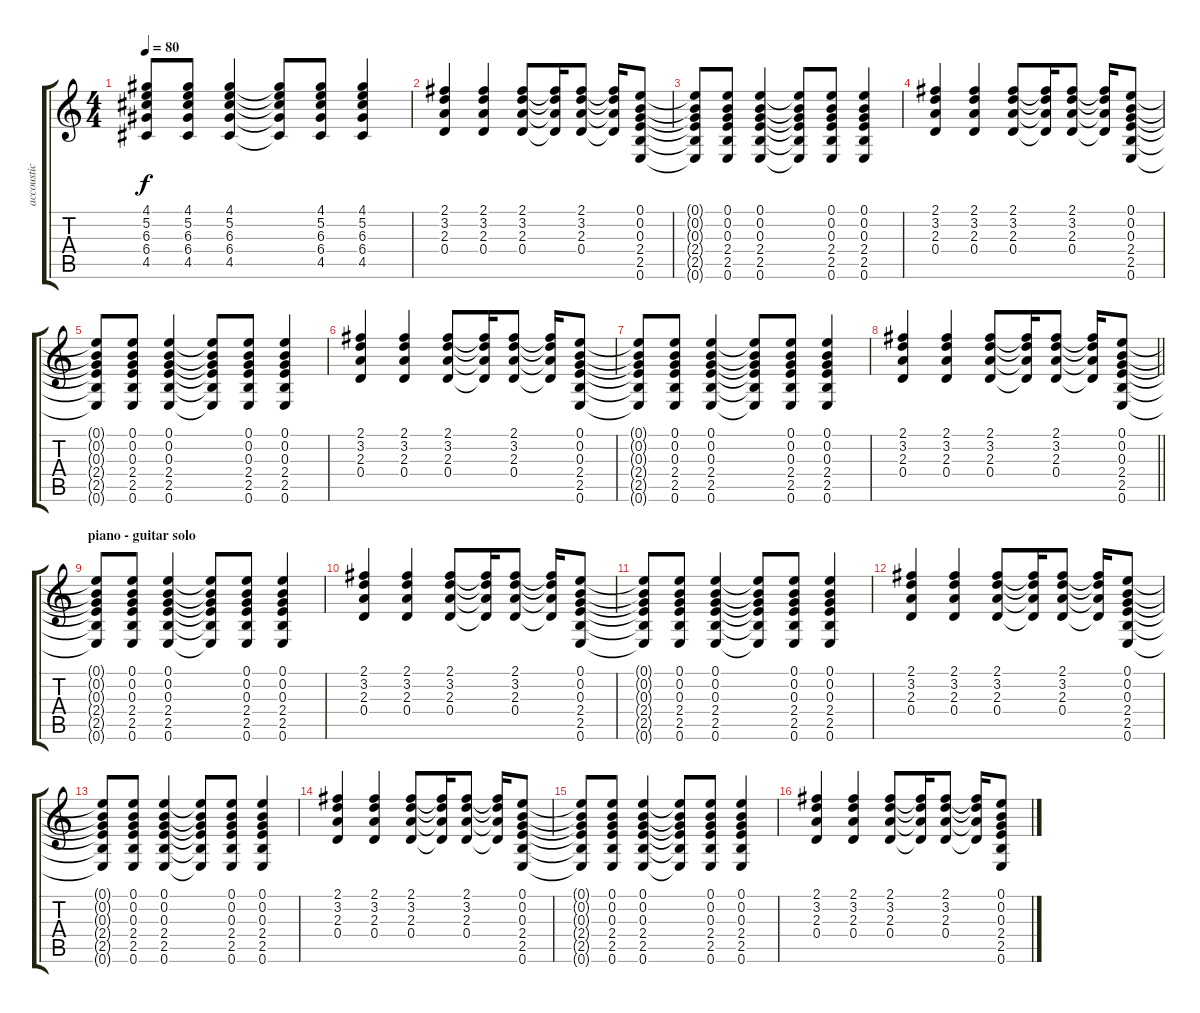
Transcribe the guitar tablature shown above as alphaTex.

\track ("accoustic guitar" "accoustic ") {instrument acousticguitarsteel}
\staff {score tabs}
\tuning (E4 B3 G3 D3 A2 E2) {hide}
\ts (4 4)
\tempo 80
\clef g2
\ks c
(4.1{t} 5.2{t} 6.3{t} 6.4{t} 4.5{t}).8{dy f} (4.1 5.2 6.3 6.4 4.5).8 (4.1 5.2 6.3 6.4 4.5).4 (4.1{t} 5.2{t} 6.3{t} 6.4{t} 4.5{t}).8 (4.1 5.2 6.3 6.4 4.5).8 (4.1 5.2 6.3 6.4 4.5).4 |
(2.1 3.2 2.3 0.4).4 (2.1 3.2 2.3 0.4).4 (2.1 3.2 2.3 0.4).8 (2.1{t} 3.2{t} 2.3{t} 0.4{t}).16 (2.1 3.2 2.3 0.4).8 (2.1{t} 3.2{t} 2.3{t} 0.4{t}).16 (0.1 0.2 0.3 2.4 2.5 0.6).8 |
(0.1{t} 0.2{t} 0.3{t} 2.4{t} 2.5{t} 0.6{t}).8 (0.1 0.2 0.3 2.4 2.5 0.6).8 (0.1 0.2 0.3 2.4 2.5 0.6).4 (0.1{t} 0.2{t} 0.3{t} 2.4{t} 2.5{t} 0.6{t}).8 (0.1 0.2 0.3 2.4 2.5 0.6).8 (0.1 0.2 0.3 2.4 2.5 0.6).4 |
(2.1 3.2 2.3 0.4).4 (2.1 3.2 2.3 0.4).4 (2.1 3.2 2.3 0.4).8 (2.1{t} 3.2{t} 2.3{t} 0.4{t}).16 (2.1 3.2 2.3 0.4).8 (2.1{t} 3.2{t} 2.3{t} 0.4{t}).16 (0.1 0.2 0.3 2.4 2.5 0.6).8 |
(0.1{t} 0.2{t} 0.3{t} 2.4{t} 2.5{t} 0.6{t}).8 (0.1 0.2 0.3 2.4 2.5 0.6).8 (0.1 0.2 0.3 2.4 2.5 0.6).4 (0.1{t} 0.2{t} 0.3{t} 2.4{t} 2.5{t} 0.6{t}).8 (0.1 0.2 0.3 2.4 2.5 0.6).8 (0.1 0.2 0.3 2.4 2.5 0.6).4 |
(2.1 3.2 2.3 0.4).4 (2.1 3.2 2.3 0.4).4 (2.1 3.2 2.3 0.4).8 (2.1{t} 3.2{t} 2.3{t} 0.4{t}).16 (2.1 3.2 2.3 0.4).8 (2.1{t} 3.2{t} 2.3{t} 0.4{t}).16 (0.1 0.2 0.3 2.4 2.5 0.6).8 |
(0.1{t} 0.2{t} 0.3{t} 2.4{t} 2.5{t} 0.6{t}).8 (0.1 0.2 0.3 2.4 2.5 0.6).8 (0.1 0.2 0.3 2.4 2.5 0.6).4 (0.1{t} 0.2{t} 0.3{t} 2.4{t} 2.5{t} 0.6{t}).8 (0.1 0.2 0.3 2.4 2.5 0.6).8 (0.1 0.2 0.3 2.4 2.5 0.6).4 |
\barLineRight lightlight
(2.1 3.2 2.3 0.4).4 (2.1 3.2 2.3 0.4).4 (2.1 3.2 2.3 0.4).8 (2.1{t} 3.2{t} 2.3{t} 0.4{t}).16 (2.1 3.2 2.3 0.4).8 (2.1{t} 3.2{t} 2.3{t} 0.4{t}).16 (0.1 0.2 0.3 2.4 2.5 0.6).8 |
\section ("" "piano - guitar solo")
(0.1{t} 0.2{t} 0.3{t} 2.4{t} 2.5{t} 0.6{t}).8 (0.1 0.2 0.3 2.4 2.5 0.6).8 (0.1 0.2 0.3 2.4 2.5 0.6).4 (0.1{t} 0.2{t} 0.3{t} 2.4{t} 2.5{t} 0.6{t}).8 (0.1 0.2 0.3 2.4 2.5 0.6).8 (0.1 0.2 0.3 2.4 2.5 0.6).4 |
(2.1 3.2 2.3 0.4).4 (2.1 3.2 2.3 0.4).4 (2.1 3.2 2.3 0.4).8 (2.1{t} 3.2{t} 2.3{t} 0.4{t}).16 (2.1 3.2 2.3 0.4).8 (2.1{t} 3.2{t} 2.3{t} 0.4{t}).16 (0.1 0.2 0.3 2.4 2.5 0.6).8 |
(0.1{t} 0.2{t} 0.3{t} 2.4{t} 2.5{t} 0.6{t}).8 (0.1 0.2 0.3 2.4 2.5 0.6).8 (0.1 0.2 0.3 2.4 2.5 0.6).4 (0.1{t} 0.2{t} 0.3{t} 2.4{t} 2.5{t} 0.6{t}).8 (0.1 0.2 0.3 2.4 2.5 0.6).8 (0.1 0.2 0.3 2.4 2.5 0.6).4 |
(2.1 3.2 2.3 0.4).4 (2.1 3.2 2.3 0.4).4 (2.1 3.2 2.3 0.4).8 (2.1{t} 3.2{t} 2.3{t} 0.4{t}).16 (2.1 3.2 2.3 0.4).8 (2.1{t} 3.2{t} 2.3{t} 0.4{t}).16 (0.1 0.2 0.3 2.4 2.5 0.6).8 |
(0.1{t} 0.2{t} 0.3{t} 2.4{t} 2.5{t} 0.6{t}).8 (0.1 0.2 0.3 2.4 2.5 0.6).8 (0.1 0.2 0.3 2.4 2.5 0.6).4 (0.1{t} 0.2{t} 0.3{t} 2.4{t} 2.5{t} 0.6{t}).8 (0.1 0.2 0.3 2.4 2.5 0.6).8 (0.1 0.2 0.3 2.4 2.5 0.6).4 |
(2.1 3.2 2.3 0.4).4 (2.1 3.2 2.3 0.4).4 (2.1 3.2 2.3 0.4).8 (2.1{t} 3.2{t} 2.3{t} 0.4{t}).16 (2.1 3.2 2.3 0.4).8 (2.1{t} 3.2{t} 2.3{t} 0.4{t}).16 (0.1 0.2 0.3 2.4 2.5 0.6).8 |
(0.1{t} 0.2{t} 0.3{t} 2.4{t} 2.5{t} 0.6{t}).8 (0.1 0.2 0.3 2.4 2.5 0.6).8 (0.1 0.2 0.3 2.4 2.5 0.6).4 (0.1{t} 0.2{t} 0.3{t} 2.4{t} 2.5{t} 0.6{t}).8 (0.1 0.2 0.3 2.4 2.5 0.6).8 (0.1 0.2 0.3 2.4 2.5 0.6).4 |
(2.1 3.2 2.3 0.4).4 (2.1 3.2 2.3 0.4).4 (2.1 3.2 2.3 0.4).8 (2.1{t} 3.2{t} 2.3{t} 0.4{t}).16 (2.1 3.2 2.3 0.4).8 (2.1{t} 3.2{t} 2.3{t} 0.4{t}).16 (0.1 0.2 0.3 2.4 2.5 0.6).8
